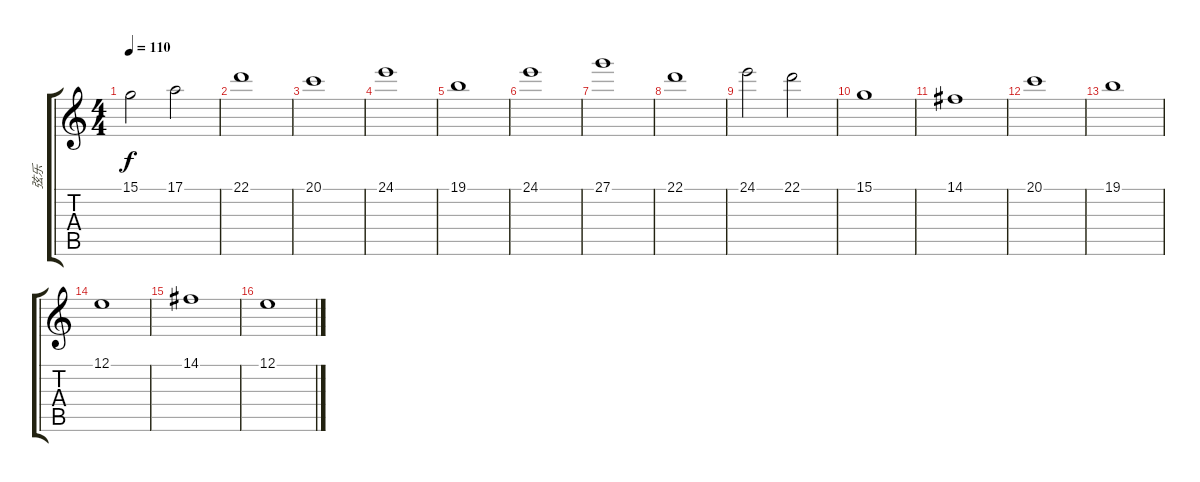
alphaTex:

\track ("弦乐" "弦乐") {instrument stringensemble1}
\staff {score tabs}
\tuning (E4 B3 G3 D3 A2 E2) {hide}
\ts (4 4)
\tempo 110
\clef g2
\ks c
15.1.2{dy f} 17.1.2 |
22.1.1 |
20.1.1 |
24.1.1 |
19.1.1 |
24.1.1 |
27.1.1 |
22.1.1 |
24.1.2 22.1.2 |
15.1.1 |
14.1.1 |
20.1.1 |
19.1.1 |
12.1.1 |
14.1.1 |
12.1.1
